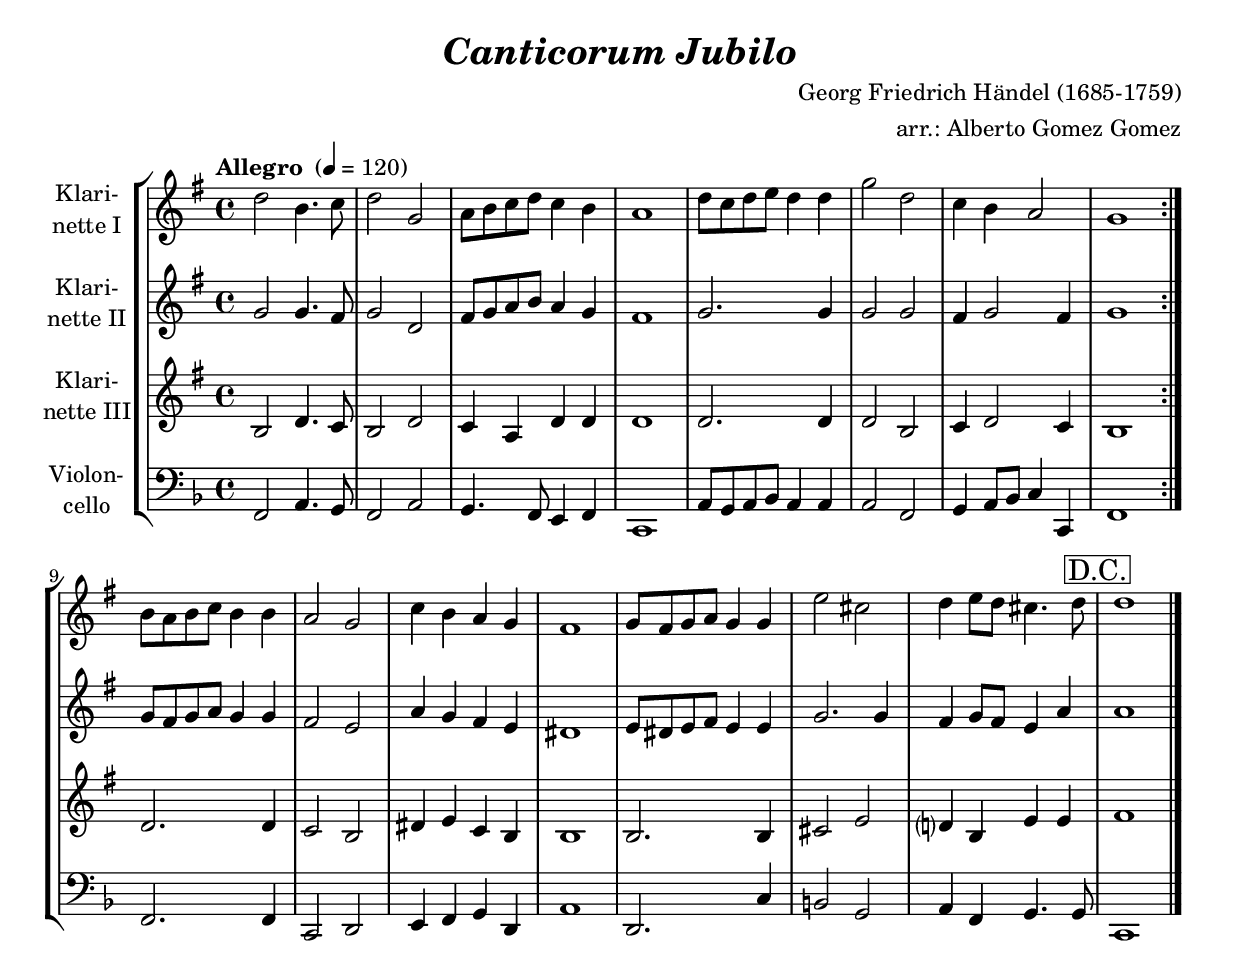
\version "2.18.2"
\include "deutsch.ly"
  
#(set-global-staff-size 20)

\header {
  title     = \markup \bold \italic "Canticorum Jubilo"
  composer  = "Georg Friedrich Händel (1685-1759)"
  arranger  = "arr.: Alberto Gomez Gomez"
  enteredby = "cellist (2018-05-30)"
%  piece     = ""
}

voiceconsts = {
  \key g \major
  \time 4/4
  \clef "treble"
%  \numericTimeSignature
  \compressFullBarRests
  % Set default beaming for all staves
% \set Timing.beamExceptions = #'()
% \set Timing.baseMoment     = #(ly:make-moment 1 4)
% \set Timing.beatStructure  = #'(1 1 1)
  \tempo "Allegro " 4=120
}

micl = "clarinet"
mifl = "flute"
miob = "oboe"
mifh = "french horn"
misx = "tenor sax"
mist = "string ensemble 1"
miba = "cello"

dc = \mark \markup \box "D.C."

va = \relative c'' {
  \voiceconsts

  \repeat volta 2 {
    d2 h4. c8
    d2 g,
    a8 h c d c4 h
    a1
    d8 c d e d4 d
    g2 d
    c4 h a2
    g1
  }
  
  h8 a h c h4 h
  a2 g
  c4 h a g
  fis1
  g8 fis g a g4 g
  e'2 cis
  d4 e8 d cis4. d8 \dc
  d1 \bar "|."
}

vb = \relative c'' {
  \voiceconsts

  \repeat volta 2 {
    g 2g4. fis8
    g2 d
    fis8 g a h a4 g
    fis1
    g2. g4
    g2 g
    fis4 g2 fis4
    g1
  }

  g8 fis g a g4 g
  fis2 e
  a4 g fis e
  dis1
  e8 dis e fis e4 e
  g2. g4
  fis g8 fis e4 a \dc
  a1 \bar "|."
}

vc = \relative c' {
  \voiceconsts

  \repeat volta 2 {
    h2 d4. c8
    h2 d
    c4 a d d
    d1
    d2. d4
    d2 h
    c4 d2 c4
    h1
  }

  d2. d4
  c2 h
  dis4 e c h
  h1
  h2. h4
  cis2 e
  d?4 h e e \dc
  fis1 \bar "|."
}

vd = \relative c' {
  \voiceconsts
  \clef "bass"

  \repeat volta 2 {
    g2 h4. a8
    g2 h
    a4. g8 fis4 g
    d1
    h'8 a h c h4 h
    h2 g
    a4 h8 c d4 d,
    g1
  }

  g2. g4
  d2 e
  fis4 g a e
  h'1
  e,2. d'4
  cis2 a
  h4 g a4. a8 \dc
  d,1 \bar "|."
}


music = \new StaffGroup <<
      \new Staff {
	\set Staff.midiInstrument = \micl
	\set Staff.instrumentName = \markup \center-column { "Klari-" "nette I" }
	\transpose g g { \va }
      }

      \new Staff {
	\set Staff.midiInstrument = \micl
	\set Staff.instrumentName = \markup \center-column { "Klari-" "nette II" }
	\transpose g g { \vb }
      }

      \new Staff {
	\set Staff.midiInstrument = \micl
	\set Staff.instrumentName = \markup \center-column { "Klari-" "nette III" }
	\transpose g g { \vc }
      }

      \new Staff {
	\set Staff.midiInstrument = \miba
	\set Staff.instrumentName = \markup \center-column { "Violon-" "cello" }
	\transpose g f, { \vd }
      }
>>

\book {
  \score {
    \music
    \layout {}
  }

  \score {
    \unfoldRepeats \music

    \midi {
      \context {
        \Score
      }
    }
  }
}
